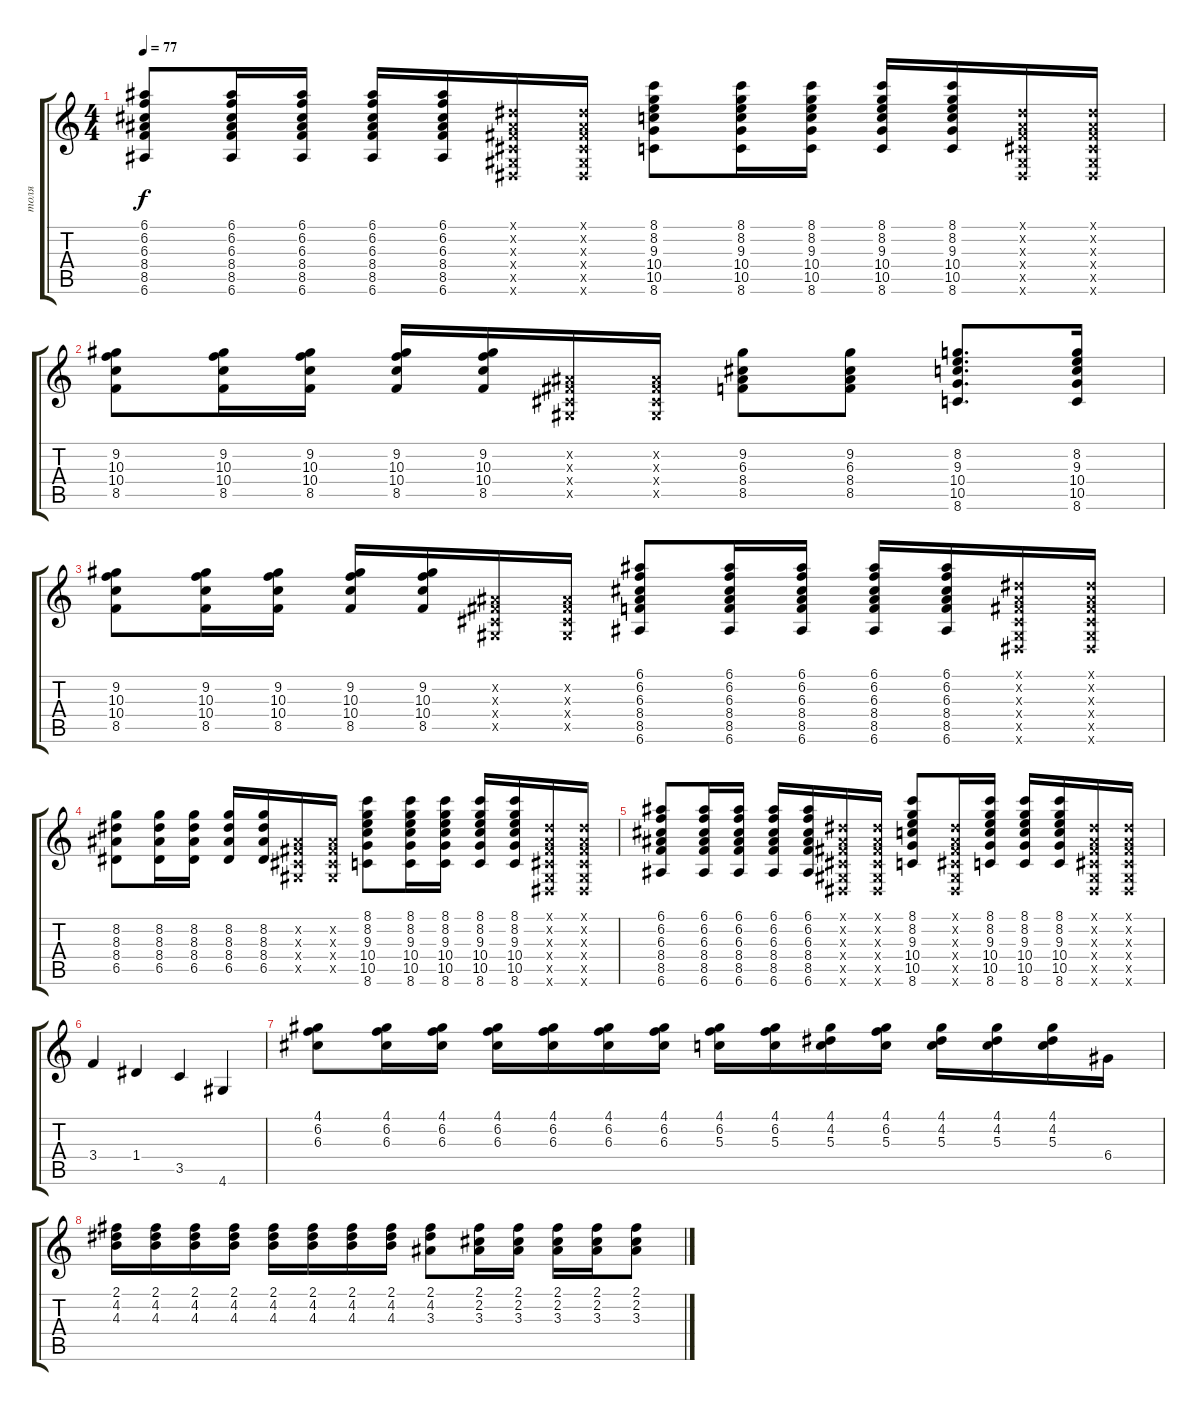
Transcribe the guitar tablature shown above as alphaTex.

\track ("толя" "толя") {instrument acousticguitarsteel}
\staff {score tabs}
\tuning (E4 B3 G3 D3 A2 E2) {hide}
\ts (4 4)
\tempo 77
\clef g2
\ks c
(6.1 6.2 6.3 8.4 8.5 6.6).8{dy f} (6.1 6.2 6.3 8.4 8.5 6.6).16 (6.1 6.2 6.3 8.4 8.5 6.6).16 (6.1 6.2 6.3 8.4 8.5 6.6).16 (6.1 6.2 6.3 8.4 8.5 6.6).16 (-1.1{x} -1.2{x} -1.3{x} -1.4{x} -1.5{x} -1.6{x}).16 (-1.1{x} -1.2{x} -1.3{x} -1.4{x} -1.5{x} -1.6{x}).16 (8.1 8.2 9.3 10.4 10.5 8.6).8 (8.1 8.2 9.3 10.4 10.5 8.6).16 (8.1 8.2 9.3 10.4 10.5 8.6).16 (8.1 8.2 9.3 10.4 10.5 8.6).16 (8.1 8.2 9.3 10.4 10.5 8.6).16 (-1.1{x} -1.2{x} -1.3{x} -1.4{x} -1.5{x} -1.6{x}).16 (-1.1{x} -1.2{x} -1.3{x} -1.4{x} -1.5{x} -1.6{x}).16 |
(9.2 10.3 10.4 8.5).8 (9.2 10.3 10.4 8.5).16 (9.2 10.3 10.4 8.5).16 (9.2 10.3 10.4 8.5).16 (9.2 10.3 10.4 8.5).16 (-1.2{x} -1.3{x} -1.4{x} -1.5{x}).16 (-1.2{x} -1.3{x} -1.4{x} -1.5{x}).16 (9.2 6.3 8.4 8.5).8 (9.2 6.3 8.4 8.5).8 (8.2 9.3 10.4 10.5 8.6).8{d} (8.2 9.3 10.4 10.5 8.6).16 |
(9.2 10.3 10.4 8.5).8 (9.2 10.3 10.4 8.5).16 (9.2 10.3 10.4 8.5).16 (9.2 10.3 10.4 8.5).16 (9.2 10.3 10.4 8.5).16 (-1.2{x} -1.3{x} -1.4{x} -1.5{x}).16 (-1.2{x} -1.3{x} -1.4{x} -1.5{x}).16 (6.1 6.2 6.3 8.4 8.5 6.6).8 (6.1 6.2 6.3 8.4 8.5 6.6).16 (6.1 6.2 6.3 8.4 8.5 6.6).16 (6.1 6.2 6.3 8.4 8.5 6.6).16 (6.1 6.2 6.3 8.4 8.5 6.6).16 (-1.1{x} -1.2{x} -1.3{x} -1.4{x} -1.5{x} -1.6{x}).16 (-1.1{x} -1.2{x} -1.3{x} -1.4{x} -1.5{x} -1.6{x}).16 |
(8.2 8.3 8.4 6.5).8 (8.2 8.3 8.4 6.5).16 (8.2 8.3 8.4 6.5).16 (8.2 8.3 8.4 6.5).16 (8.2 8.3 8.4 6.5).16 (-1.2{x} -1.3{x} -1.4{x} -1.5{x}).16 (-1.2{x} -1.3{x} -1.4{x} -1.5{x}).16 (8.1 8.2 9.3 10.4 10.5 8.6).8 (8.1 8.2 9.3 10.4 10.5 8.6).16 (8.1 8.2 9.3 10.4 10.5 8.6).16 (8.1 8.2 9.3 10.4 10.5 8.6).16 (8.1 8.2 9.3 10.4 10.5 8.6).16 (-1.1{x} -1.2{x} -1.3{x} -1.4{x} -1.5{x} -1.6{x}).16 (-1.1{x} -1.2{x} -1.3{x} -1.4{x} -1.5{x} -1.6{x}).16 |
(6.1 6.2 6.3 8.4 8.5 6.6).8 (6.1 6.2 6.3 8.4 8.5 6.6).16 (6.1 6.2 6.3 8.4 8.5 6.6).16 (6.1 6.2 6.3 8.4 8.5 6.6).16 (6.1 6.2 6.3 8.4 8.5 6.6).16 (-1.1{x} -1.2{x} -1.3{x} -1.4{x} -1.5{x} -1.6{x}).16 (-1.1{x} -1.2{x} -1.3{x} -1.4{x} -1.5{x} -1.6{x}).16 (8.1 8.2 9.3 10.4 10.5 8.6).8 (-1.1{x} -1.2{x} -1.3{x} -1.4{x} -1.5{x} -1.6{x}).16 (8.1 8.2 9.3 10.4 10.5 8.6).16 (8.1 8.2 9.3 10.4 10.5 8.6).16 (8.1 8.2 9.3 10.4 10.5 8.6).16 (-1.1{x} -1.2{x} -1.3{x} -1.4{x} -1.5{x} -1.6{x}).16 (-1.1{x} -1.2{x} -1.3{x} -1.4{x} -1.5{x} -1.6{x}).16 |
3.4.4 1.4.4 3.5.4 4.6.4 |
(4.1 6.2 6.3).8 (4.1 6.2 6.3).16 (4.1 6.2 6.3).16 (4.1 6.2 6.3).16 (4.1 6.2 6.3).16 (4.1 6.2 6.3).16 (4.1 6.2 6.3).16 (4.1 6.2 5.3).16 (4.1 6.2 5.3).16 (4.1 4.2 5.3).16 (4.1 6.2 5.3).16 (4.1 4.2 5.3).16 (4.1 4.2 5.3).16 (4.1 4.2 5.3).16 6.4.16 |
(2.1 4.2 4.3).16 (2.1 4.2 4.3).16 (2.1 4.2 4.3).16 (2.1 4.2 4.3).16 (2.1 4.2 4.3).16 (2.1 4.2 4.3).16 (2.1 4.2 4.3).16 (2.1 4.2 4.3).16 (2.1 4.2 3.3).8 (2.1 2.2 3.3).16 (2.1 2.2 3.3).16 (2.1 2.2 3.3).16 (2.1 2.2 3.3).16 (2.1 2.2 3.3).8
